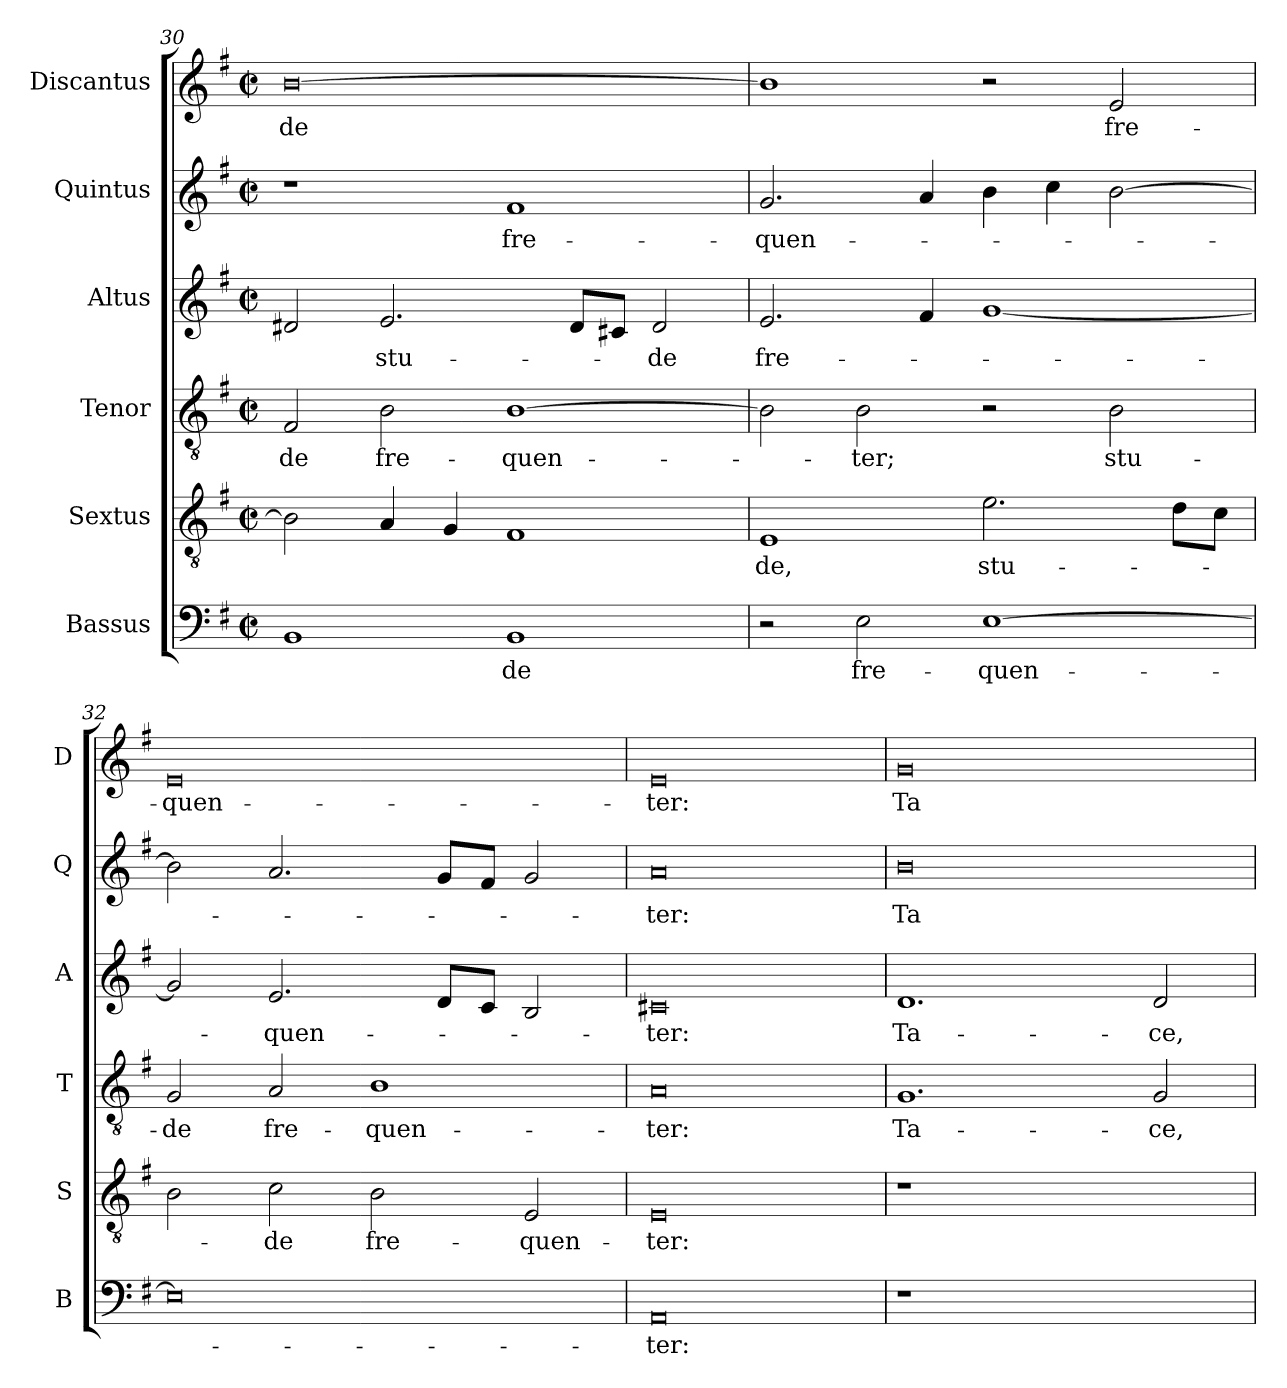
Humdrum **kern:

**kern	**text	**kern	**text	**kern	**text	**kern	**text	**kern	**text	**kern	**text
*part6	*part6	*part5	*part5	*part4	*part4	*part3	*part3	*part2	*part2	*part1	*part1
*staff6	*staff6	*staff5	*staff5	*staff4	*staff4	*staff3	*staff3	*staff2	*staff2	*staff1	*staff1
*I"Bassus	*	*I"Sextus	*	*I"Tenor	*	*I"Altus	*	*I"Quintus	*	*I"Discantus	*
*I'B	*	*I'S	*	*I'T	*	*I'A	*	*I'Q	*	*I'D	*
*clefF4	*	*clefGv2	*	*clefGv2	*	*clefG2	*	*clefG2	*	*clefG2	*
*k[f#]	*	*k[f#]	*	*k[f#]	*	*k[f#]	*	*k[f#]	*	*k[f#]	*
*G:	*	*G:	*	*G:	*	*G:	*	*G:	*	*G:	*
*M2/2	*	*M2/2	*	*M2/2	*	*M2/2	*	*M2/2	*	*M2/2	*
*met(c|)	*	*met(c|)	*	*met(c|)	*	*met(c|)	*	*met(c|)	*	*met(c|)	*
=30	=30	=30	=30	=30	=30	=30	=30	=30	=30	=30	=30
!	!	!	!	!	!LO:LY:b	!	!	!	!	!	!LO:LY:b
1BB	.	2B\]	.	2F#/	-de	2d#X/	.	1r	.	[0b	-de
!	!	!	!	!	!LO:LY:b	!	!LO:LY:b	!	!	!	!
.	.	4A/	.	2B\	fre-	2.e/	stu-	.	.	.	.
.	.	4G/	.	.	.	.	.	.	.	.	.
!	!LO:LY:b	!	!	!	!LO:LY:b	!	!	!	!LO:LY:b	!	!
1BB	-de	1F#	.	[1B	-quen-	.	.	1f#	fre-	.	.
.	.	.	.	.	.	8d#/L	.	.	.	.	.
.	.	.	.	.	.	8c#X/J	.	.	.	.	.
!	!	!	!	!	!	!	!LO:LY:b	!	!	!	!
.	.	.	.	.	.	2d#/	-de	.	.	.	.
!!LO:PB:g=z
=31	=31	=31	=31	=31	=31	=31	=31	=31	=31	=31	=31
!	!	!	!LO:LY:b	!	!	!	!LO:LY:b	!	!LO:LY:b	!	!
2r	.	1E	-de,	2B\]	.	2.e/	fre-	2.g/	-quen-	1b]	.
!	!LO:LY:b	!	!	!	!LO:LY:b	!	!	!	!	!	!
2E\	fre-	.	.	2B\	-ter;	.	.	.	.	.	.
.	.	.	.	.	.	4f#/	.	4a/	.	.	.
!	!LO:LY:b	!	!LO:LY:b	!	!	!	!	!	!	!	!
[1E	-quen-	2.e\	stu-	2r	.	[1g	.	4b\	.	2r	.
.	.	.	.	.	.	.	.	4cc\	.	.	.
!	!	!	!	!	!LO:LY:b	!	!	!	!	!	!LO:LY:b
.	.	.	.	2B\	stu-	.	.	[2b\	.	2e/	fre-
.	.	8d\L	.	.	.	.	.	.	.	.	.
.	.	8c\J	.	.	.	.	.	.	.	.	.
=32	=32	=32	=32	=32	=32	=32	=32	=32	=32	=32	=32
!	!	!	!	!	!LO:LY:b	!	!	!	!	!	!LO:LY:b
0E]	.	2B\	.	2G/	-de	2g/]	.	2b\]	.	0e	-quen-
!	!	!	!LO:LY:b	!	!LO:LY:b	!	!LO:LY:b	!	!	!	!
.	.	2c\	-de	2A/	fre-	2.e/	-quen-	2.a/	.	.	.
!	!	!	!LO:LY:b	!	!LO:LY:b	!	!	!	!	!	!
.	.	2B\	fre-	1B	-quen-	.	.	.	.	.	.
.	.	.	.	.	.	8d/L	.	8g/L	.	.	.
.	.	.	.	.	.	8c/J	.	8f#/J	.	.	.
!	!	!	!LO:LY:b	!	!	!	!	!	!	!	!
.	.	2E/	-quen-	.	.	2B/	.	2g/	.	.	.
=33	=33	=33	=33	=33	=33	=33	=33	=33	=33	=33	=33
!	!LO:LY:b	!	!LO:LY:b	!	!LO:LY:b	!	!LO:LY:b	!	!LO:LY:b	!	!LO:LY:b
0AA	-ter:	0E	-ter:	0A	-ter:	0c#X	-ter:	0a	-ter:	0e	-ter:
=34	=34	=34	=34	=34	=34	=34	=34	=34	=34	=34	=34
!	!	!	!	!	!LO:LY:b	!	!LO:LY:b	!	!LO:LY:b	!	!LO:LY:b
1r	.	1r	.	1.G	Ta-	1.d	Ta-	0b	Ta-	0g	Ta-
1ryy	.	1ryy	.	.	.	.	.	.	.	.	.
!	!	!	!	!	!LO:LY:b	!	!LO:LY:b	!	!	!	!
.	.	.	.	2G/	-ce,	2d/	-ce,	.	.	.	.
=	=	=	=	=	=	=	=	=	=	=	=
*-	*-	*-	*-	*-	*-	*-	*-	*-	*-	*-	*-
